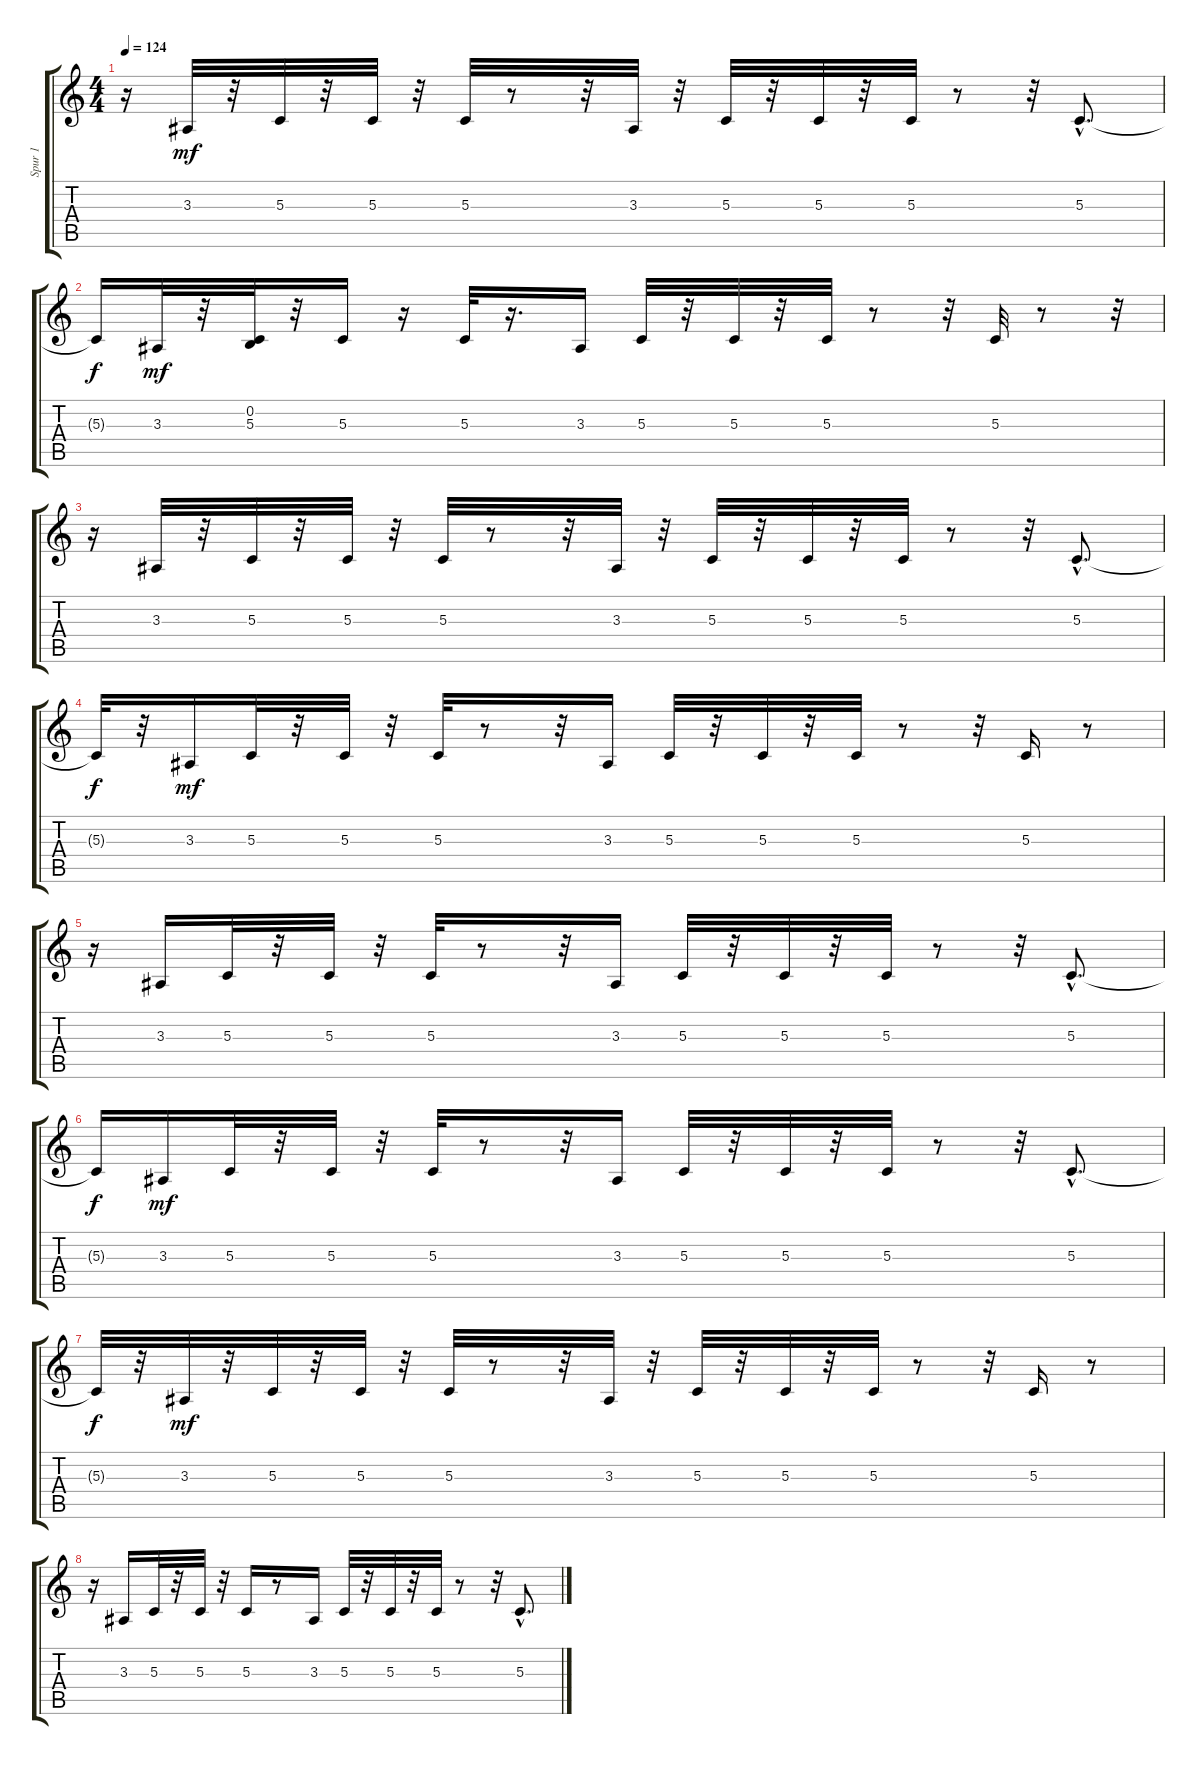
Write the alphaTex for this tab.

\track ("Spur 1" "Spur 1") {instrument lead2sawtooth}
\staff {score tabs}
\tuning (E4 B3 G3 D3 A2 E2) {hide}
\ts (4 4)
\tempo 124
\clef g2
\ks c
r.16{dy mf} 3.3.32 r.32 5.3.32 r.32 5.3.32 r.32 5.3.32 r.8 r.32 3.3.32 r.32 5.3.32 r.32 5.3.32 r.32 5.3.32 r.8 r.32 5.3{hac}.8{d} |
5.3{t}.16{dy f} 3.3.32{dy mf} r.32 (0.2 5.3).32 r.32 5.3.16 r.16 5.3.32 r.16{d} 3.3.16 5.3.32 r.32 5.3.32 r.32 5.3.32 r.8 r.32 5.3.32 r.8 r.32 |
r.16 3.3.32 r.32 5.3.32 r.32 5.3.32 r.32 5.3.32 r.8 r.32 3.3.32 r.32 5.3.32 r.32 5.3.32 r.32 5.3.32 r.8 r.32 5.3{hac}.8{d} |
5.3{t}.32{dy f} r.32 3.3.16{dy mf} 5.3.32 r.32 5.3.32 r.32 5.3.32 r.8 r.32 3.3.16 5.3.32 r.32 5.3.32 r.32 5.3.32 r.8 r.32 5.3.16 r.8 |
r.16 3.3.16 5.3.32 r.32 5.3.32 r.32 5.3.32 r.8 r.32 3.3.16 5.3.32 r.32 5.3.32 r.32 5.3.32 r.8 r.32 5.3{hac}.8{d} |
5.3{t}.16{dy f} 3.3.16{dy mf} 5.3.32 r.32 5.3.32 r.32 5.3.32 r.8 r.32 3.3.16 5.3.32 r.32 5.3.32 r.32 5.3.32 r.8 r.32 5.3{hac}.8{d} |
5.3{t}.32{dy f} r.32 3.3.32{dy mf} r.32 5.3.32 r.32 5.3.32 r.32 5.3.32 r.8 r.32 3.3.32 r.32 5.3.32 r.32 5.3.32 r.32 5.3.32 r.8 r.32 5.3.16 r.8 |
r.16 3.3.16 5.3.32 r.32 5.3.32 r.32 5.3.16 r.8 3.3.16 5.3.32 r.32 5.3.32 r.32 5.3.32 r.8 r.32 5.3{hac}.8{d}
